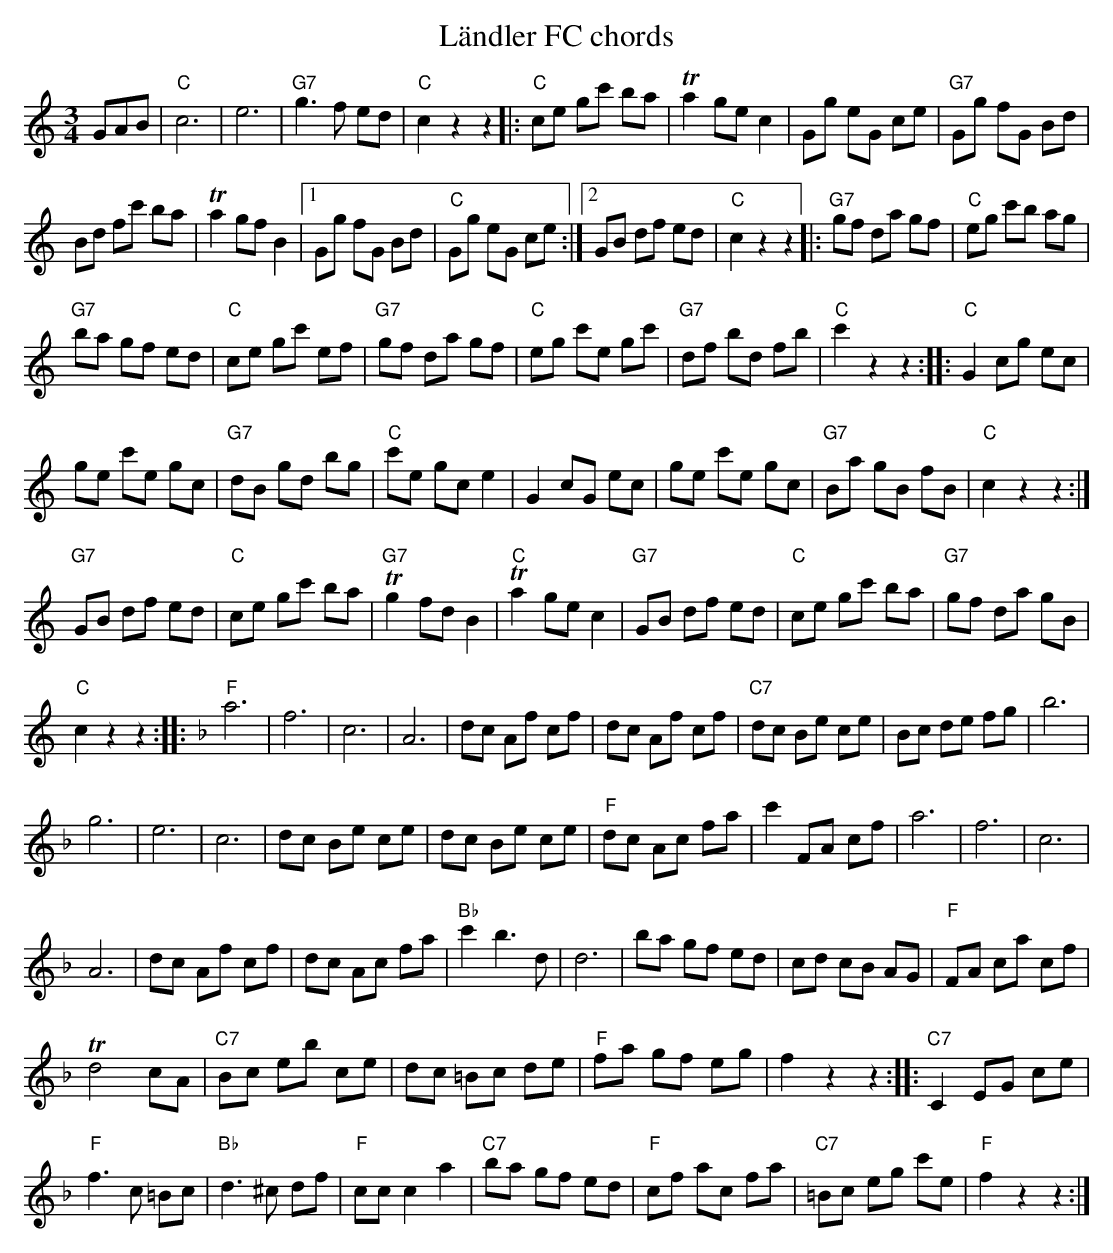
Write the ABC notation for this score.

X:1
T: Ländler FC chords
M:3/4
L:1/8
K:C %%MIDI gchordon
GAB | "C"c6 | e6 | "G7"g3f ed | "C"c2 z2z2 |: "C"ce gc' ba | Ta2 ge c2 | Gg eG ce | "G7"Gg fG Bd |
Bd fc' ba | Ta2 gf B2 |1 Gg fG Bd | "C"Gg eG ce :|2 GB df ed | "C"c2 z2z2 |: "G7"gf da gf | "C"eg c'b ag |
"G7"ba gf ed | "C"ce gc' ef | "G7"gf da gf | "C"eg c'e gc' | "G7"df bd fb | "C"c'2 z2z2 :: "C"G2 cg ec |
ge c'e gc | "G7"dB gd bg | "C"c'e gc e2 | G2 cG ec | ge c'e gc | "G7"Ba gB fB | "C"c2z2z2 :|
"G7"GB df ed | "C"ce gc' ba | "G7"Tg2 fd B2 | "C"Ta2 ge c2 | "G7"GB df ed | "C"ce gc' ba | "G7"gf da gB |
"C"c2z2z2 :: [K:F] "F"a6 | f6 | c6 | A6 | dc Af cf | dc Af cf | "C7"dc Be ce | Bc de fg | b6 |
g6 | e6 | c6 | dc Be ce | dc Be ce | "F"dc Ac fa | c'2 FA cf | a6 | f6 | c6 |
A6 | dc Af cf | dc Ac fa | "Bb"c'2 b3d | d6 | ba gf ed | cd cB AG | "F"FA ca cf |
Td4 cA | "C7"Bc eb ce | dc =Bc de | "F"fa gf eg | f2 z2z2 :: "C7"C2 EG ce |
"F"f3c =Bc | "Bb"d3 ^c df | "F"cc c2 a2 | "C7"ba gf ed | "F"cf ac fa | "C7"=Bc eg c'e | "F"f2 z2z2 :|
